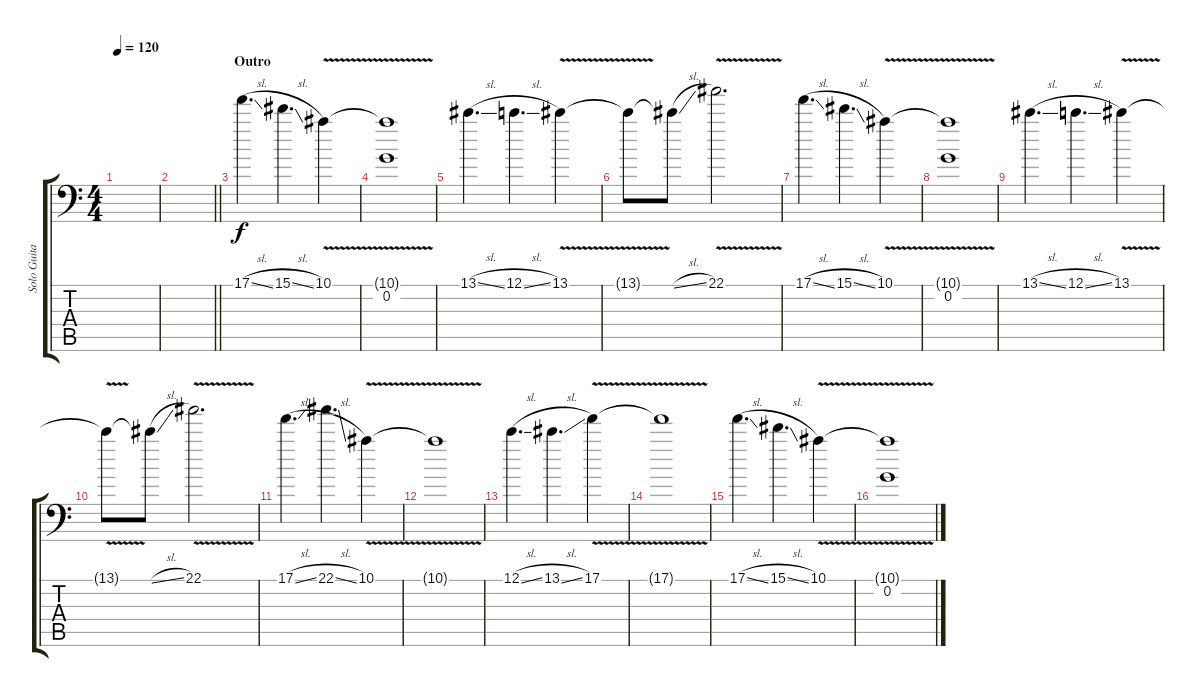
\track ("Solo Guitar" "Solo Guita") {instrument distortionguitar}
\staff {score tabs}
\tuning (C4 G3 Eb3 Bb2 F2 Bb1) {hide}
\ts (4 4)
\tempo 120
\clef f4
\ks c
|
\barLineRight lightlight
|
\section ("" "Outro")
17.1{sl}.4{d} 15.1{sl}.4{d} 10.1{v}.4 |
(10.1{t} 0.2).1 |
13.1{sl}.4{d} 12.1{sl}.4{d} 13.1{v}.4 |
13.1{t}.8 13.1{sl t}.8 22.1{v}.2{d} |
17.1{sl}.4{d volume 5} 15.1{sl}.4{d} 10.1{v}.4 |
(10.1{t} 0.2).1 |
13.1{sl}.4{d} 12.1{sl}.4{d} 13.1{v}.4 |
13.1{t}.8 13.1{sl t}.8 22.1{v}.2{d} |
17.1{sl}.4{d volume 8} 22.1{sl}.4{d} 10.1{v}.4 |
10.1{t}.1 |
12.1{sl}.4{d} 13.1{sl}.4{d} 17.1{v}.4 |
17.1{t}.1 |
17.1{sl}.4{d} 15.1{sl}.4{d} 10.1{v}.4 |
(10.1{t} 0.2).1
